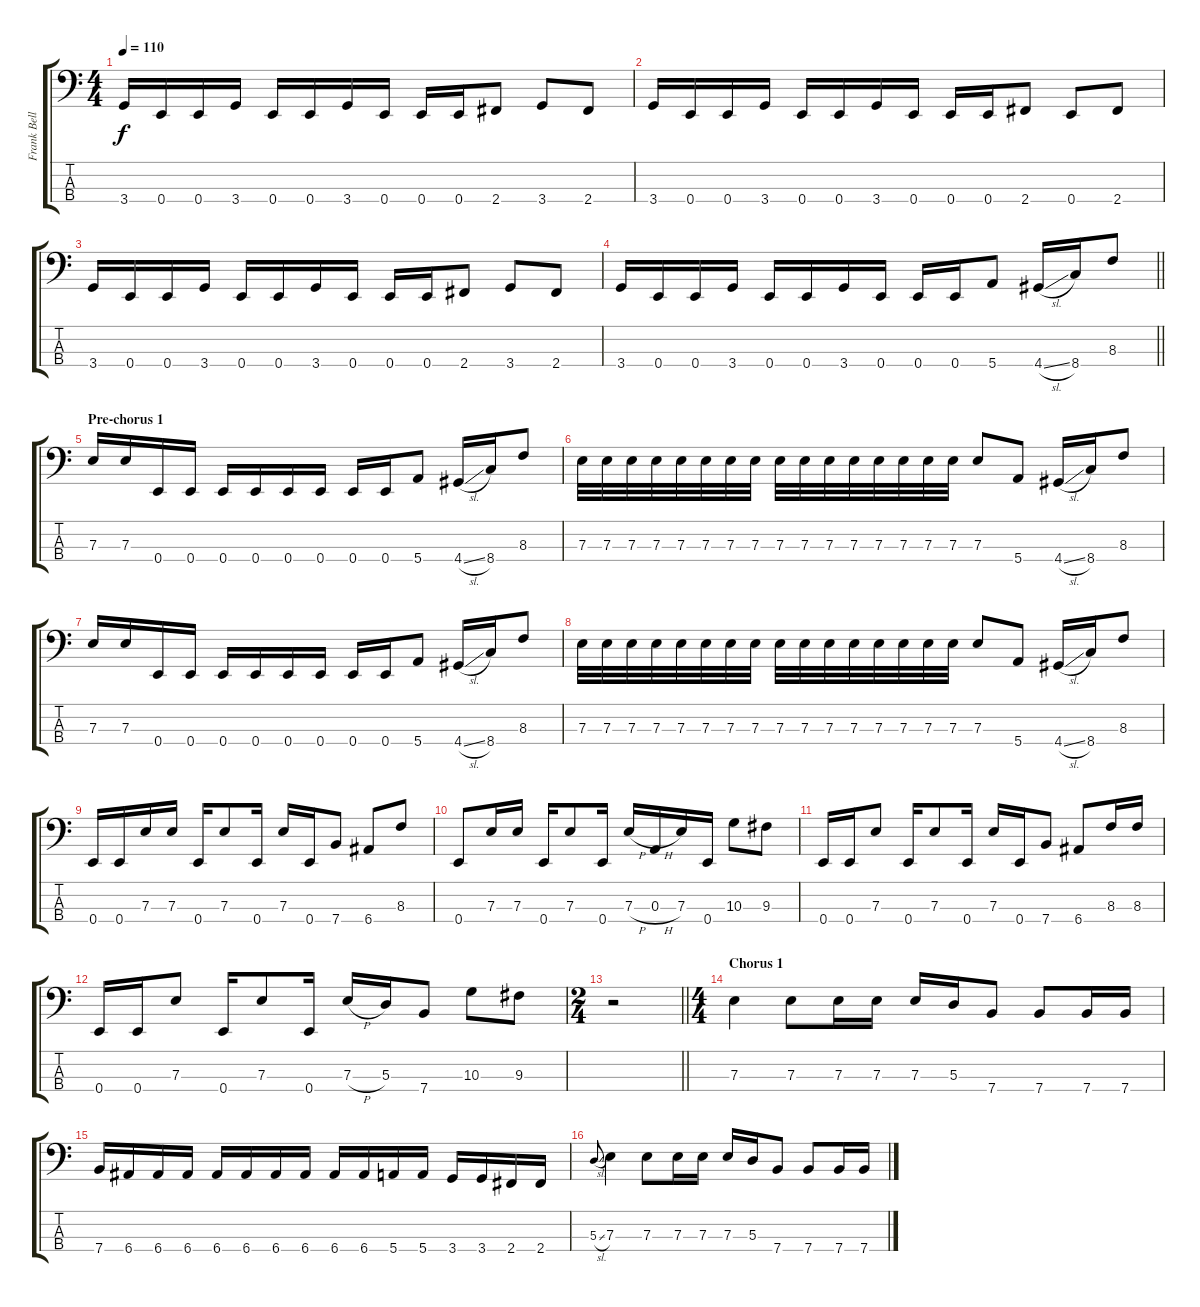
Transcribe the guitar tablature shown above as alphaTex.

\track ("Frank Bello (Bass)" "Frank Bell") {instrument electricbasspick}
\staff {score tabs}
\tuning (G2 D2 A1 E1) {hide}
\ts (4 4)
\tempo 110
\clef f4
\ks c
3.4.16{dy f} 0.4.16 0.4.16 3.4.16 0.4.16 0.4.16 3.4.16 0.4.16 0.4.16 0.4.16 2.4.8 3.4.8 2.4.8 |
3.4.16 0.4.16 0.4.16 3.4.16 0.4.16 0.4.16 3.4.16 0.4.16 0.4.16 0.4.16 2.4.8 0.4.8 2.4.8 |
3.4.16 0.4.16 0.4.16 3.4.16 0.4.16 0.4.16 3.4.16 0.4.16 0.4.16 0.4.16 2.4.8 3.4.8 2.4.8 |
\barLineRight lightlight
3.4.16 0.4.16 0.4.16 3.4.16 0.4.16 0.4.16 3.4.16 0.4.16 0.4.16 0.4.16 5.4.8 4.4{sl}.16 8.4.16 8.3.8 |
\section ("" "Pre-chorus 1")
7.3.16 7.3.16 0.4.16 0.4.16 0.4.16 0.4.16 0.4.16 0.4.16 0.4.16 0.4.16 5.4.8 4.4{sl}.16 8.4.16 8.3.8 |
7.3.32 7.3.32 7.3.32 7.3.32 7.3.32 7.3.32 7.3.32 7.3.32 7.3.32 7.3.32 7.3.32 7.3.32 7.3.32 7.3.32 7.3.32 7.3.32 7.3.8 5.4.8 4.4{sl}.16 8.4.16 8.3.8 |
7.3.16 7.3.16 0.4.16 0.4.16 0.4.16 0.4.16 0.4.16 0.4.16 0.4.16 0.4.16 5.4.8 4.4{sl}.16 8.4.16 8.3.8 |
7.3.32 7.3.32 7.3.32 7.3.32 7.3.32 7.3.32 7.3.32 7.3.32 7.3.32 7.3.32 7.3.32 7.3.32 7.3.32 7.3.32 7.3.32 7.3.32 7.3.8 5.4.8 4.4{sl}.16 8.4.16 8.3.8 |
0.4.16 0.4.16 7.3.16 7.3.16 0.4.16 7.3.8 0.4.16 7.3.16 0.4.16 7.4.8 6.4.8 8.3.8 |
0.4.8 7.3.16 7.3.16 0.4.16 7.3.8 0.4.16 7.3{h}.16 0.3{h}.16 7.3.16 0.4.16 10.3.8 9.3.8 |
0.4.16 0.4.16 7.3.8 0.4.16 7.3.8 0.4.16 7.3.16 0.4.16 7.4.8 6.4.8 8.3.16 8.3.16 |
0.4.16 0.4.16 7.3.8 0.4.16 7.3.8 0.4.16 7.3{h}.16 5.3.16 7.4.8 10.3.8 9.3.8 |
\ts (2 4)
\barLineRight lightlight
r.2 |
\ts (4 4)
\section ("" "Chorus 1")
7.3.4 7.3.8 7.3.16 7.3.16 7.3.16 5.3.16 7.4.8 7.4.8 7.4.16 7.4.16 |
7.4.16 6.4.16 6.4.16 6.4.16 6.4.16 6.4.16 6.4.16 6.4.16 6.4.16 6.4.16 5.4.16 5.4.16 3.4.16 3.4.16 2.4.16 2.4.16 |
5.3{sl}.8{gr onbeat} 7.3.4 7.3.8 7.3.16 7.3.16 7.3.16 5.3.16 7.4.8 7.4.8 7.4.16 7.4.16
